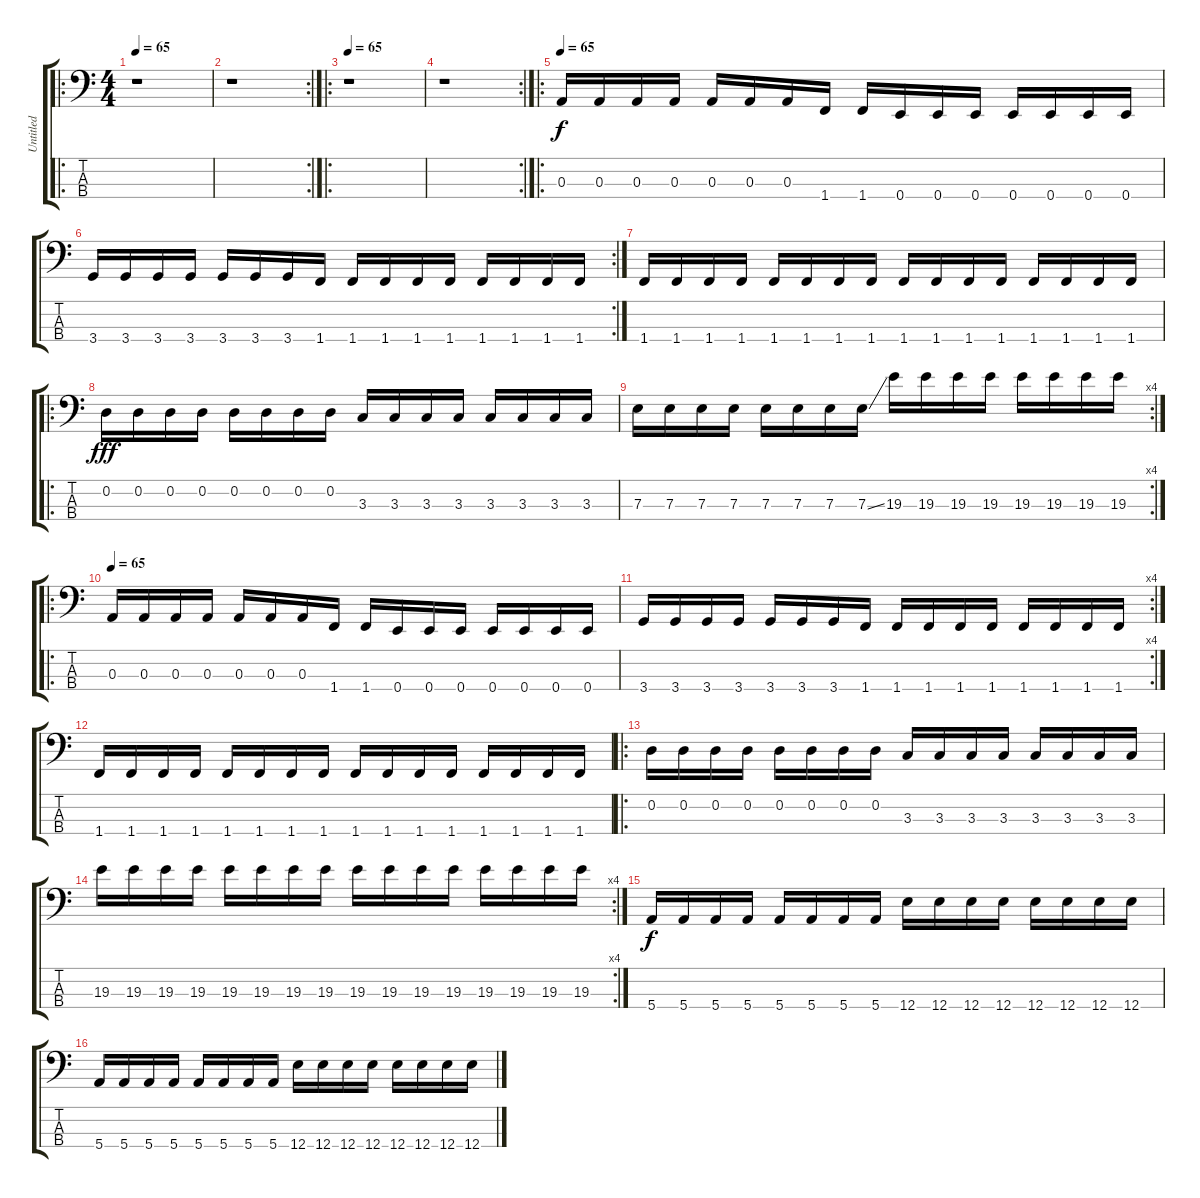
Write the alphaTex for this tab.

\track ("Untitled" "Untitled") {instrument electricbassfinger}
\staff {score tabs}
\tuning (G2 D2 A1 E1) {hide}
\ro
\ts (4 4)
\tempo 65
\clef f4
\ks c
r.1{dy f instrument electricbassfinger} |
\rc 2
r.1 |
\ro
\tempo 65
r.1 |
\rc 2
r.1 |
\ro
\tempo 65
0.3.16 0.3.16 0.3.16 0.3.16 0.3.16 0.3.16 0.3.16 1.4.16 1.4.16 0.4.16 0.4.16 0.4.16 0.4.16 0.4.16 0.4.16 0.4.16 |
\rc 2
3.4.16 3.4.16 3.4.16 3.4.16 3.4.16 3.4.16 3.4.16 1.4.16 1.4.16 1.4.16 1.4.16 1.4.16 1.4.16 1.4.16 1.4.16 1.4.16 |
1.4.16 1.4.16 1.4.16 1.4.16 1.4.16 1.4.16 1.4.16 1.4.16 1.4.16 1.4.16 1.4.16 1.4.16 1.4.16 1.4.16 1.4.16 1.4.16 |
\ro
0.2.16{dy fff} 0.2.16 0.2.16 0.2.16 0.2.16 0.2.16 0.2.16 0.2.16 3.3.16 3.3.16 3.3.16 3.3.16 3.3.16 3.3.16 3.3.16 3.3.16 |
\rc 4
7.3.16 7.3.16 7.3.16 7.3.16 7.3.16 7.3.16 7.3.16 7.3{ss}.16 19.3.16 19.3.16 19.3.16 19.3.16 19.3.16 19.3.16 19.3.16 19.3.16 |
\ro
\tempo 65
0.3.16 0.3.16 0.3.16 0.3.16 0.3.16 0.3.16 0.3.16 1.4.16 1.4.16 0.4.16 0.4.16 0.4.16 0.4.16 0.4.16 0.4.16 0.4.16 |
\rc 4
3.4.16 3.4.16 3.4.16 3.4.16 3.4.16 3.4.16 3.4.16 1.4.16 1.4.16 1.4.16 1.4.16 1.4.16 1.4.16 1.4.16 1.4.16 1.4.16 |
1.4.16 1.4.16 1.4.16 1.4.16 1.4.16 1.4.16 1.4.16 1.4.16 1.4.16 1.4.16 1.4.16 1.4.16 1.4.16 1.4.16 1.4.16 1.4.16 |
\ro
0.2.16 0.2.16 0.2.16 0.2.16 0.2.16 0.2.16 0.2.16 0.2.16 3.3.16 3.3.16 3.3.16 3.3.16 3.3.16 3.3.16 3.3.16 3.3.16 |
\rc 4
19.3.16 19.3.16 19.3.16 19.3.16 19.3.16 19.3.16 19.3.16 19.3.16 19.3.16 19.3.16 19.3.16 19.3.16 19.3.16 19.3.16 19.3.16 19.3.16 |
5.4.16{dy f} 5.4.16 5.4.16 5.4.16 5.4.16 5.4.16 5.4.16 5.4.16 12.4.16 12.4.16 12.4.16 12.4.16 12.4.16 12.4.16 12.4.16 12.4.16 |
5.4.16 5.4.16 5.4.16 5.4.16 5.4.16 5.4.16 5.4.16 5.4.16 12.4.16 12.4.16 12.4.16 12.4.16 12.4.16 12.4.16 12.4.16 12.4.16
